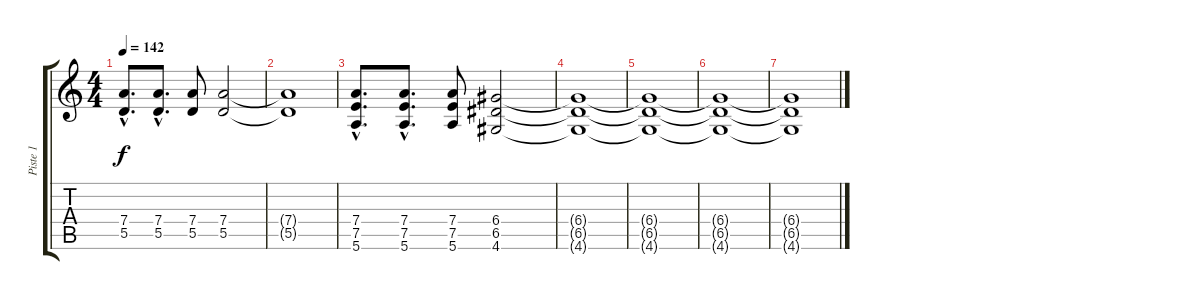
\track ("Piste 1" "Piste 1") {instrument distortionguitar}
\staff {score tabs}
\tuning (E4 B3 G3 D3 A2 E2) {hide}
\ts (4 4)
\tempo 142
\clef g2
\ks c
(7.4{hac} 5.5{hac}).8{d dy f} (7.4{hac} 5.5{hac}).8{d} (7.4 5.5).8 (7.4 5.5).2 |
(7.4{t} 5.5{t}).1 |
(7.4{hac} 7.5{hac} 5.6{hac}).8{d} (7.4{hac} 7.5{hac} 5.6{hac}).8{d} (7.4 7.5 5.6).8 (6.4 6.5 4.6).2{volume 0} |
(6.4{t} 6.5{t} 4.6{t}).1 |
(6.4{t} 6.5{t} 4.6{t}).1 |
(6.4{t} 6.5{t} 4.6{t}).1 |
(6.4{t} 6.5{t} 4.6{t}).1
